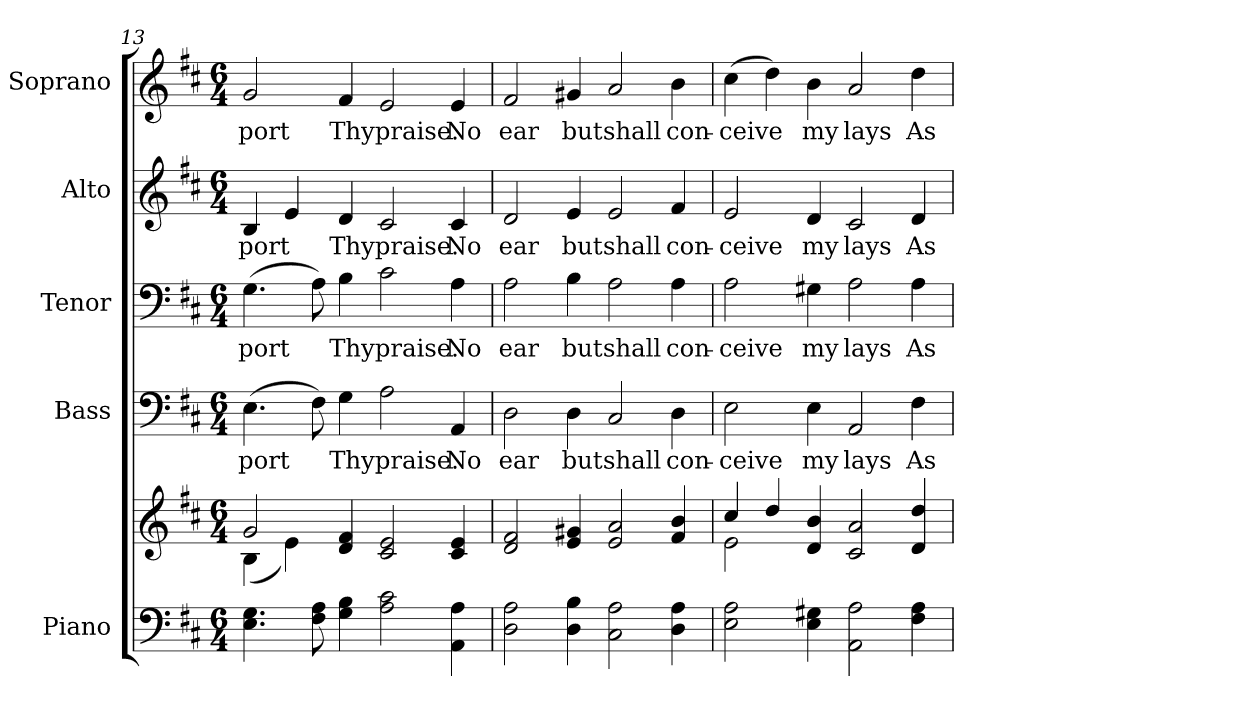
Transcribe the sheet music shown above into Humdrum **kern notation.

**kern	**kern	**kern	**text	**kern	**text	**kern	**text	**kern	**text
*part5	*part5	*part4	*part4	*part3	*part3	*part2	*part2	*part1	*part1
*staff6	*staff5	*staff4	*staff4	*staff3	*staff3	*staff2	*staff2	*staff1	*staff1
*I"Piano	*	*I"Bass	*	*I"Tenor	*	*I"Alto	*	*I"Soprano	*
*I'Pno.	*	*I'B.	*	*I'T.	*	*I'A.	*	*I'S.	*
!!LO:PB:g=z
*clefF4	*clefG2	*clefF4	*	*clefF4	*	*clefG2	*	*clefG2	*
*k[f#c#]	*k[f#c#]	*k[f#c#]	*	*k[f#c#]	*	*k[f#c#]	*	*k[f#c#]	*
*D:	*D:	*D:	*	*D:	*	*D:	*	*D:	*
*M6/4	*M6/4	*M6/4	*	*M6/4	*	*M6/4	*	*M6/4	*
=13	=13	=13	=13	=13	=13	=13	=13	=13	=13
*	*^	*	*	*	*	*	*	*	*
!	!	!	!	!LO:LY:b:color=#000000	!	!	!	!	!	!
!	!	!	!	!	!	!LO:LY:b:color=#000000	!	!	!	!
!	!	!	!	!	!	!	!	!LO:LY:b:color=#000000	!	!
!	!	!	!	!	!	!	!	!	!	!LO:LY:b:color=#000000
4.Ei\ 4.Gi	2gi/	(4Bi\	(4.Ei\	-port	(4.Gi\	-port	4Bi/	-port	2gi/	-port
.	.	4ei\)	.	.	.	.	4ei/	.	.	.
8F#i\ 8Ai	.	.	8F#i\)	.	8Ai\)	.	.	.	.	.
!	!	!	!	!LO:LY:b:color=#000000	!	!	!	!	!	!
!	!	!	!	!	!	!LO:LY:b:color=#000000	!	!	!	!
!	!	!	!	!	!	!	!	!LO:LY:b:color=#000000	!	!
!	!	!	!	!	!	!	!	!	!	!LO:LY:b:color=#000000
4Gi\ 4Bi	4di/ 4f#i	1ryy	4Gi\	Thy	4Bi\	Thy	4di/	Thy	4f#i/	Thy
!	!	!	!	!LO:LY:b:color=#000000	!	!	!	!	!	!
!	!	!	!	!	!	!LO:LY:b:color=#000000	!	!	!	!
!	!	!	!	!	!	!	!	!LO:LY:b:color=#000000	!	!
!	!	!	!	!	!	!	!	!	!	!LO:LY:b:color=#000000
2Ai\ 2c#i	2c#i/ 2ei	.	2Ai\	praise.	2c#i\	praise.	2c#i/	praise.	2ei/	praise.
!	!	!	!	!LO:LY:b:color=#000000	!	!	!	!	!	!
!	!	!	!	!	!	!LO:LY:b:color=#000000	!	!	!	!
!	!	!	!	!	!	!	!	!LO:LY:b:color=#000000	!	!
!	!	!	!	!	!	!	!	!	!	!LO:LY:b:color=#000000
4AAi\ 4Ai	4c#i/ 4ei	.	4AAi/	No	4Ai\	No	4c#i/	No	4ei/	No
*	*v	*v	*	*	*	*	*	*	*	*
=14	=14	=14	=14	=14	=14	=14	=14	=14	=14
!	!	!	!LO:LY:b:color=#000000	!	!	!	!	!	!
!	!	!	!	!	!LO:LY:b:color=#000000	!	!	!	!
!	!	!	!	!	!	!	!LO:LY:b:color=#000000	!	!
!	!	!	!	!	!	!	!	!	!LO:LY:b:color=#000000
2Di\ 2Ai	2di/ 2f#i	2Di\	ear	2Ai\	ear	2di/	ear	2f#i/	ear
!	!	!	!LO:LY:b:color=#000000	!	!	!	!	!	!
!	!	!	!	!	!LO:LY:b:color=#000000	!	!	!	!
!	!	!	!	!	!	!	!LO:LY:b:color=#000000	!	!
!	!	!	!	!	!	!	!	!	!LO:LY:b:color=#000000
4Di\ 4Bi	4ei/ 4g#Xi	4Di\	but	4Bi\	but	4ei/	but	4g#Xi/	but
!	!	!	!LO:LY:b:color=#000000	!	!	!	!	!	!
!	!	!	!	!	!LO:LY:b:color=#000000	!	!	!	!
!	!	!	!	!	!	!	!LO:LY:b:color=#000000	!	!
!	!	!	!	!	!	!	!	!	!LO:LY:b:color=#000000
2C#i\ 2Ai	2ei/ 2ai	2C#i/	shall	2Ai\	shall	2ei/	shall	2ai/	shall
!	!	!	!LO:LY:b:color=#000000	!	!	!	!	!	!
!	!	!	!	!	!LO:LY:b:color=#000000	!	!	!	!
!	!	!	!	!	!	!	!LO:LY:b:color=#000000	!	!
!	!	!	!	!	!	!	!	!	!LO:LY:b:color=#000000
4Di\ 4Ai	4f#i/ 4bi	4Di\	con-	4Ai\	con-	4f#i/	con-	4bi\	con-
=15	=15	=15	=15	=15	=15	=15	=15	=15	=15
*	*^	*	*	*	*	*	*	*	*
!	!	!	!	!LO:LY:b:color=#000000	!	!	!	!	!	!
!	!	!	!	!	!	!LO:LY:b:color=#000000	!	!	!	!
!	!	!	!	!	!	!	!	!LO:LY:b:color=#000000	!	!
!	!	!	!	!	!	!	!	!	!	!LO:LY:b:color=#000000
2Ei\ 2Ai	4cc#i/	2ei\	2Ei\	-ceive	2Ai\	-ceive	2ei/	-ceive	(4cc#i\	-ceive
.	4ddi/	.	.	.	.	.	.	.	4ddi\)	.
!	!	!	!	!LO:LY:b:color=#000000	!	!	!	!	!	!
!	!	!	!	!	!	!LO:LY:b:color=#000000	!	!	!	!
!	!	!	!	!	!	!	!	!LO:LY:b:color=#000000	!	!
!	!	!	!	!	!	!	!	!	!	!LO:LY:b:color=#000000
4Ei\ 4G#Xi	4di/ 4bi	1ryy	4Ei\	my	4G#Xi\	my	4di/	my	4bi\	my
!	!	!	!	!LO:LY:b:color=#000000	!	!	!	!	!	!
!	!	!	!	!	!	!LO:LY:b:color=#000000	!	!	!	!
!	!	!	!	!	!	!	!	!LO:LY:b:color=#000000	!	!
!	!	!	!	!	!	!	!	!	!	!LO:LY:b:color=#000000
2AAi\ 2Ai	2c#i/ 2ai	.	2AAi/	lays	2Ai\	lays	2c#i/	lays	2ai/	lays
!	!	!	!	!LO:LY:b:color=#000000	!	!	!	!	!	!
!	!	!	!	!	!	!LO:LY:b:color=#000000	!	!	!	!
!	!	!	!	!	!	!	!	!LO:LY:b:color=#000000	!	!
!	!	!	!	!	!	!	!	!	!	!LO:LY:b:color=#000000
4F#i\ 4Ai	4di/ 4ddi	.	4F#i\	As	4Ai\	As	4di/	As	4ddi\	As
*	*v	*v	*	*	*	*	*	*	*	*
=	=	=	=	=	=	=	=	=	=
*-	*-	*-	*-	*-	*-	*-	*-	*-	*-
